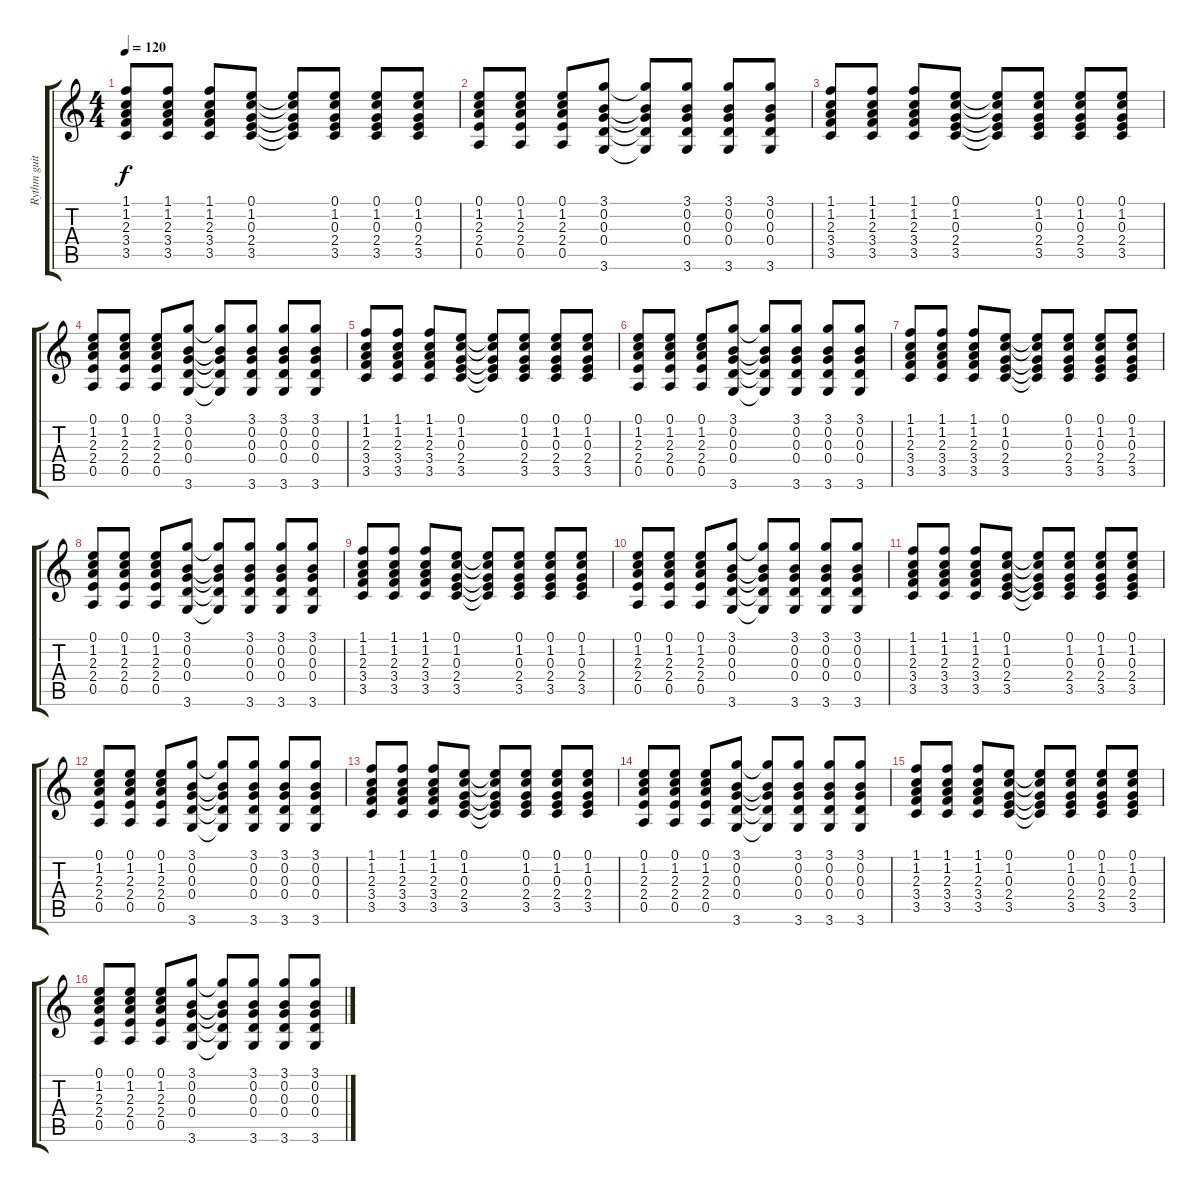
\track ("Rythm guitar" "Rythm guit") {instrument acousticguitarsteel}
\staff {score tabs}
\tuning (E4 B3 G3 D3 A2 E2) {hide}
\ts (4 4)
\tempo 120
\clef g2
\ks c
(1.1 1.2 2.3 3.4 3.5).8{dy f} (1.1 1.2 2.3 3.4 3.5).8 (1.1 1.2 2.3 3.4 3.5).8 (0.1 1.2 0.3 2.4 3.5).8 (0.1{t} 1.2{t} 0.3{t} 2.4{t} 3.5{t}).8 (0.1 1.2 0.3 2.4 3.5).8 (0.1 1.2 0.3 2.4 3.5).8 (0.1 1.2 0.3 2.4 3.5).8 |
(0.1 1.2 2.3 2.4 0.5).8 (0.1 1.2 2.3 2.4 0.5).8 (0.1 1.2 2.3 2.4 0.5).8 (3.1 0.2 0.3 0.4 3.6).8 (3.1{t} 0.2{t} 0.3{t} 0.4{t} 3.6{t}).8 (3.1 0.2 0.3 0.4 3.6).8 (3.1 0.2 0.3 0.4 3.6).8 (3.1 0.2 0.3 0.4 3.6).8 |
(1.1 1.2 2.3 3.4 3.5).8 (1.1 1.2 2.3 3.4 3.5).8 (1.1 1.2 2.3 3.4 3.5).8 (0.1 1.2 0.3 2.4 3.5).8 (0.1{t} 1.2{t} 0.3{t} 2.4{t} 3.5{t}).8 (0.1 1.2 0.3 2.4 3.5).8 (0.1 1.2 0.3 2.4 3.5).8 (0.1 1.2 0.3 2.4 3.5).8 |
(0.1 1.2 2.3 2.4 0.5).8 (0.1 1.2 2.3 2.4 0.5).8 (0.1 1.2 2.3 2.4 0.5).8 (3.1 0.2 0.3 0.4 3.6).8 (3.1{t} 0.2{t} 0.3{t} 0.4{t} 3.6{t}).8 (3.1 0.2 0.3 0.4 3.6).8 (3.1 0.2 0.3 0.4 3.6).8 (3.1 0.2 0.3 0.4 3.6).8 |
(1.1 1.2 2.3 3.4 3.5).8 (1.1 1.2 2.3 3.4 3.5).8 (1.1 1.2 2.3 3.4 3.5).8 (0.1 1.2 0.3 2.4 3.5).8 (0.1{t} 1.2{t} 0.3{t} 2.4{t} 3.5{t}).8 (0.1 1.2 0.3 2.4 3.5).8 (0.1 1.2 0.3 2.4 3.5).8 (0.1 1.2 0.3 2.4 3.5).8 |
(0.1 1.2 2.3 2.4 0.5).8 (0.1 1.2 2.3 2.4 0.5).8 (0.1 1.2 2.3 2.4 0.5).8 (3.1 0.2 0.3 0.4 3.6).8 (3.1{t} 0.2{t} 0.3{t} 0.4{t} 3.6{t}).8 (3.1 0.2 0.3 0.4 3.6).8 (3.1 0.2 0.3 0.4 3.6).8 (3.1 0.2 0.3 0.4 3.6).8 |
(1.1 1.2 2.3 3.4 3.5).8 (1.1 1.2 2.3 3.4 3.5).8 (1.1 1.2 2.3 3.4 3.5).8 (0.1 1.2 0.3 2.4 3.5).8 (0.1{t} 1.2{t} 0.3{t} 2.4{t} 3.5{t}).8 (0.1 1.2 0.3 2.4 3.5).8 (0.1 1.2 0.3 2.4 3.5).8 (0.1 1.2 0.3 2.4 3.5).8 |
(0.1 1.2 2.3 2.4 0.5).8 (0.1 1.2 2.3 2.4 0.5).8 (0.1 1.2 2.3 2.4 0.5).8 (3.1 0.2 0.3 0.4 3.6).8 (3.1{t} 0.2{t} 0.3{t} 0.4{t} 3.6{t}).8 (3.1 0.2 0.3 0.4 3.6).8 (3.1 0.2 0.3 0.4 3.6).8 (3.1 0.2 0.3 0.4 3.6).8 |
(1.1 1.2 2.3 3.4 3.5).8 (1.1 1.2 2.3 3.4 3.5).8 (1.1 1.2 2.3 3.4 3.5).8 (0.1 1.2 0.3 2.4 3.5).8 (0.1{t} 1.2{t} 0.3{t} 2.4{t} 3.5{t}).8 (0.1 1.2 0.3 2.4 3.5).8 (0.1 1.2 0.3 2.4 3.5).8 (0.1 1.2 0.3 2.4 3.5).8 |
(0.1 1.2 2.3 2.4 0.5).8 (0.1 1.2 2.3 2.4 0.5).8 (0.1 1.2 2.3 2.4 0.5).8 (3.1 0.2 0.3 0.4 3.6).8 (3.1{t} 0.2{t} 0.3{t} 0.4{t} 3.6{t}).8 (3.1 0.2 0.3 0.4 3.6).8 (3.1 0.2 0.3 0.4 3.6).8 (3.1 0.2 0.3 0.4 3.6).8 |
(1.1 1.2 2.3 3.4 3.5).8 (1.1 1.2 2.3 3.4 3.5).8 (1.1 1.2 2.3 3.4 3.5).8 (0.1 1.2 0.3 2.4 3.5).8 (0.1{t} 1.2{t} 0.3{t} 2.4{t} 3.5{t}).8 (0.1 1.2 0.3 2.4 3.5).8 (0.1 1.2 0.3 2.4 3.5).8 (0.1 1.2 0.3 2.4 3.5).8 |
(0.1 1.2 2.3 2.4 0.5).8 (0.1 1.2 2.3 2.4 0.5).8 (0.1 1.2 2.3 2.4 0.5).8 (3.1 0.2 0.3 0.4 3.6).8 (3.1{t} 0.2{t} 0.3{t} 0.4{t} 3.6{t}).8 (3.1 0.2 0.3 0.4 3.6).8 (3.1 0.2 0.3 0.4 3.6).8 (3.1 0.2 0.3 0.4 3.6).8 |
(1.1 1.2 2.3 3.4 3.5).8 (1.1 1.2 2.3 3.4 3.5).8 (1.1 1.2 2.3 3.4 3.5).8 (0.1 1.2 0.3 2.4 3.5).8 (0.1{t} 1.2{t} 0.3{t} 2.4{t} 3.5{t}).8 (0.1 1.2 0.3 2.4 3.5).8 (0.1 1.2 0.3 2.4 3.5).8 (0.1 1.2 0.3 2.4 3.5).8 |
(0.1 1.2 2.3 2.4 0.5).8 (0.1 1.2 2.3 2.4 0.5).8 (0.1 1.2 2.3 2.4 0.5).8 (3.1 0.2 0.3 0.4 3.6).8 (3.1{t} 0.2{t} 0.3{t} 0.4{t} 3.6{t}).8 (3.1 0.2 0.3 0.4 3.6).8 (3.1 0.2 0.3 0.4 3.6).8 (3.1 0.2 0.3 0.4 3.6).8 |
(1.1 1.2 2.3 3.4 3.5).8 (1.1 1.2 2.3 3.4 3.5).8 (1.1 1.2 2.3 3.4 3.5).8 (0.1 1.2 0.3 2.4 3.5).8 (0.1{t} 1.2{t} 0.3{t} 2.4{t} 3.5{t}).8 (0.1 1.2 0.3 2.4 3.5).8 (0.1 1.2 0.3 2.4 3.5).8 (0.1 1.2 0.3 2.4 3.5).8 |
(0.1 1.2 2.3 2.4 0.5).8 (0.1 1.2 2.3 2.4 0.5).8 (0.1 1.2 2.3 2.4 0.5).8 (3.1 0.2 0.3 0.4 3.6).8 (3.1{t} 0.2{t} 0.3{t} 0.4{t} 3.6{t}).8 (3.1 0.2 0.3 0.4 3.6).8 (3.1 0.2 0.3 0.4 3.6).8 (3.1 0.2 0.3 0.4 3.6).8
